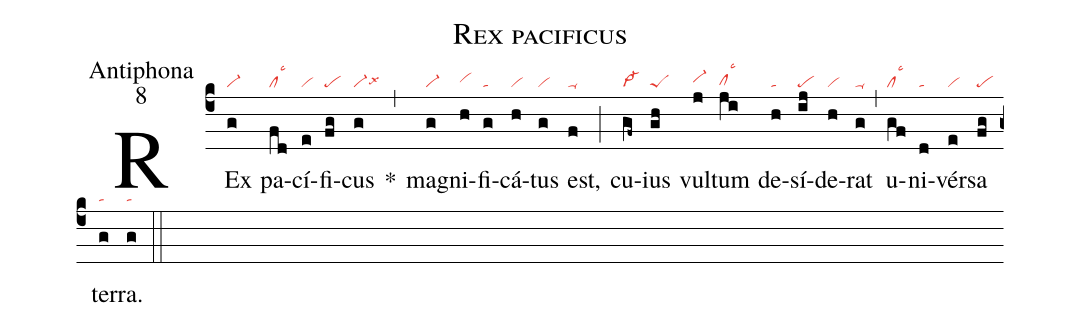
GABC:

name:Rex pacificus;
office-part:Antiphona;
mode:8;
nabc-lines:1;
%%
(c4)
REx(g|vi-) pa(fd|cllsc3)cí(e|vi)fi(fg|pe)cus(g|vi-lsx6) *(,)
ma(g|vi-)gni(h|vihh)fi(g|ta)cá(h|vi)tus(g|vi) est,(f|ta-) (;)
cu(gf~|vi->)ius(gh|peS) vul(j|vi-hh)tum(ji|clhglsc3) de(h|ta)sí(ij|pe)de(h|vi)rat(g|ta-) (,)
u(gf|cllsc3)ni(d|ta)vér(e|vi)sa(fg|pe) ter(g|ta)ra.(g|ta) (::)
